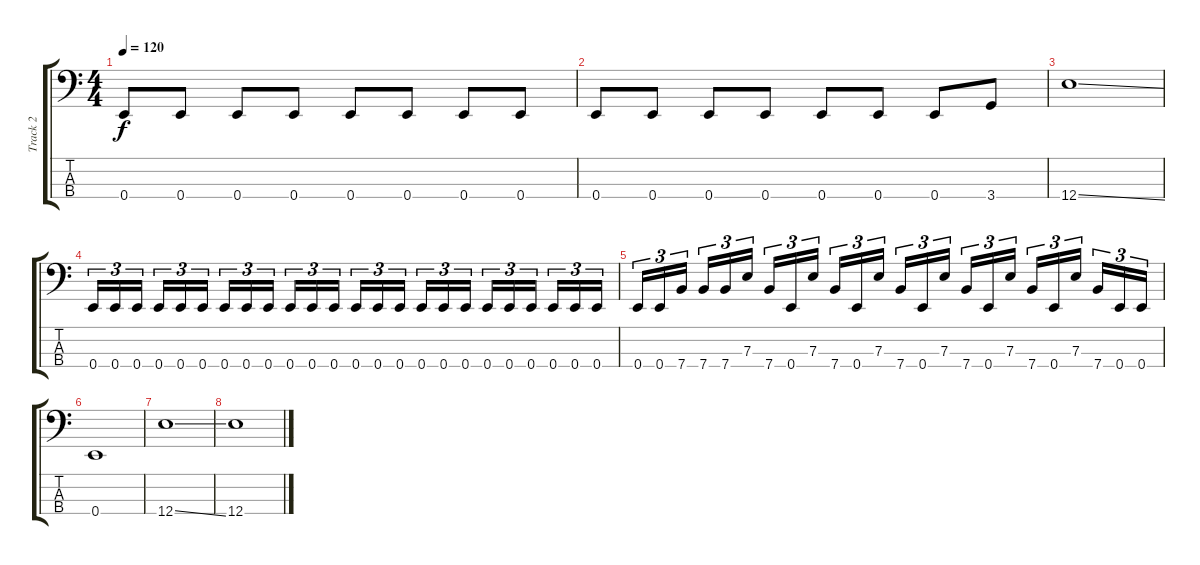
\track ("Track 2" "Track 2") {instrument electricbassfinger}
\staff {score tabs}
\tuning (G2 D2 A1 E1) {hide}
\ts (4 4)
\tempo 120
\clef f4
\ks c
0.4.8{dy f} 0.4.8 0.4.8 0.4.8 0.4.8 0.4.8 0.4.8 0.4.8 |
0.4.8 0.4.8 0.4.8 0.4.8 0.4.8 0.4.8 0.4.8 3.4.8 |
12.4{ss}.1 |
0.4.16{tu (3 2)} 0.4.16{tu (3 2)} 0.4.16{tu (3 2)} 0.4.16{tu (3 2)} 0.4.16{tu (3 2)} 0.4.16{tu (3 2)} 0.4.16{tu (3 2)} 0.4.16{tu (3 2)} 0.4.16{tu (3 2)} 0.4.16{tu (3 2)} 0.4.16{tu (3 2)} 0.4.16{tu (3 2)} 0.4.16{tu (3 2)} 0.4.16{tu (3 2)} 0.4.16{tu (3 2)} 0.4.16{tu (3 2)} 0.4.16{tu (3 2)} 0.4.16{tu (3 2)} 0.4.16{tu (3 2)} 0.4.16{tu (3 2)} 0.4.16{tu (3 2)} 0.4.16{tu (3 2)} 0.4.16{tu (3 2)} 0.4.16{tu (3 2)} |
0.4.16{tu (3 2)} 0.4.16{tu (3 2)} 7.4.16{tu (3 2)} 7.4.16{tu (3 2)} 7.4.16{tu (3 2)} 7.3.16{tu (3 2)} 7.4.16{tu (3 2)} 0.4.16{tu (3 2)} 7.3.16{tu (3 2)} 7.4.16{tu (3 2)} 0.4.16{tu (3 2)} 7.3.16{tu (3 2)} 7.4.16{tu (3 2)} 0.4.16{tu (3 2)} 7.3.16{tu (3 2)} 7.4.16{tu (3 2)} 0.4.16{tu (3 2)} 7.3.16{tu (3 2)} 7.4.16{tu (3 2)} 0.4.16{tu (3 2)} 7.3.16{tu (3 2)} 7.4.16{tu (3 2)} 0.4.16{tu (3 2)} 0.4.16{tu (3 2)} |
0.4.1 |
12.4{ss}.1 |
12.4.1
